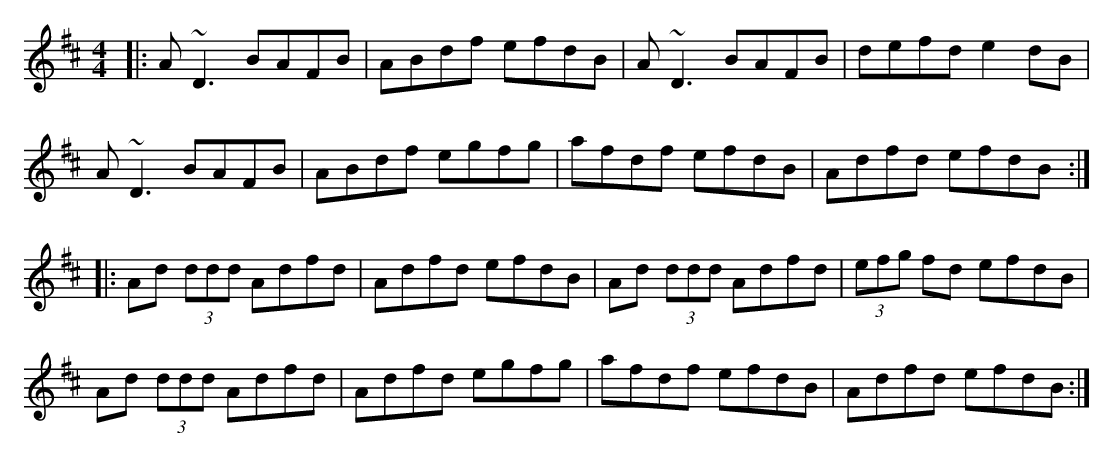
X:1
M:4/4
K:D
|:A~D3 BAFB|ABdf efdB|A~D3 BAFB|defd e2 dB|
A~D3 BAFB|ABdf egfg|afdf efdB|Adfd efdB:|
|:Ad (3ddd Adfd|Adfd efdB|Ad (3ddd Adfd|(3efg fd efdB|
Ad (3ddd Adfd|Adfd egfg|afdf efdB|Adfd efdB:|
